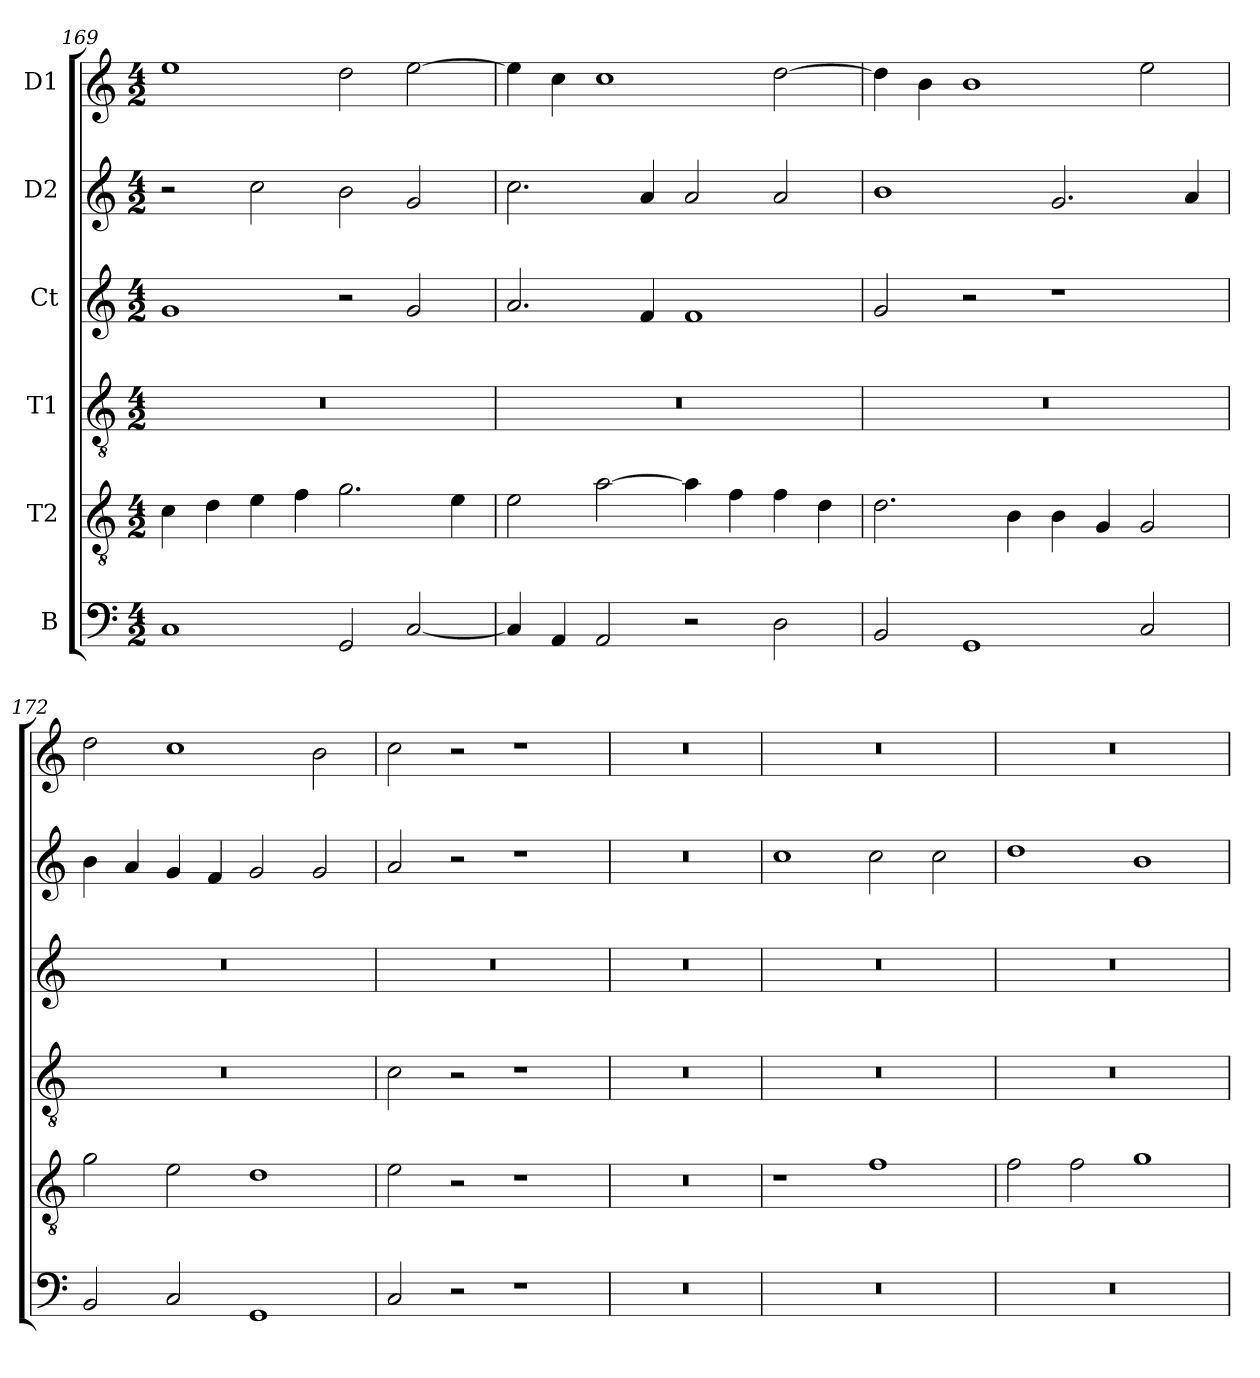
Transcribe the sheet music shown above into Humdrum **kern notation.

**kern	**kern	**kern	**kern	**kern	**kern
*part6	*part5	*part4	*part3	*part2	*part1
*staff6	*staff5	*staff4	*staff3	*staff2	*staff1
*I"B	*I"T2	*I"T1	*I"Ct	*I"D2	*I"D1
*clefF4	*clefGv2	*clefGv2	*clefG2	*clefG2	*clefG2
*	*ITrd7c12	*ITrd7c12	*	*	*
*k[]	*k[]	*k[]	*k[]	*k[]	*k[]
*C:	*C:	*C:	*C:	*C:	*C:
*M4/2	*M4/2	*M4/2	*M4/2	*M4/2	*M4/2
=169	=169	=169	=169	=169	=169
!	!	!LO:N:vis=1	!	!	!
1Ci	4Ci\	0r	1gi	2r	1eei
.	4Di\	.	.	.	.
.	4Ei\	.	.	2cci\	.
.	4Fi\	.	.	.	.
2GGi/	2.Gi\	.	2r	2bi\	2ddi\
[<2Ci/	.	.	2gi/	2gi/	[>2eei\
.	4Ei\	.	.	.	.
!!LO:PB:g=z
=170	=170	=170	=170	=170	=170
!	!	!LO:N:vis=1	!	!	!
4Ci/]	2Ei\	0r	2.ai/	2.cci\	4eei\]
4AAi/	.	.	.	.	4cci\
2AAi/	[>2Ai\	.	.	.	1cci
.	.	.	4fi/	4ai/	.
2r	4Ai\]	.	1fi	2ai/	.
.	4Fi\	.	.	.	.
2Di\	4Fi\	.	.	2ai/	[>2ddi\
.	4Di\	.	.	.	.
=171	=171	=171	=171	=171	=171
!	!	!LO:N:vis=1	!	!	!
2BBi/	2.Di\	0r	2gi/	1bi	4ddi\]
.	.	.	.	.	4bi\
1GGi	.	.	2r	.	1bi
.	4BBi\	.	.	.	.
.	4BBi\	.	1r	2.gi/	.
.	4GGi/	.	.	.	.
2Ci/	2GGi/	.	.	.	2eei\
.	.	.	.	4ai/	.
=172	=172	=172	=172	=172	=172
!	!	!LO:N:vis=1	!LO:N:vis=1	!	!
2BBi/	2Gi\	0r	0r	4bi\	2ddi\
.	.	.	.	4ai/	.
2Ci/	2Ei\	.	.	4gi/	1cci
.	.	.	.	4fi/	.
1GGi	1Di	.	.	2gi/	.
.	.	.	.	2gi/	2bi\
!!LO:PB:g=z
=173	=173	=173	=173	=173	=173
!	!	!	!LO:N:vis=1	!	!
2Ci/	2Ei\	2Ci\	0r	2ai/	2cci\
2r	2r	2r	.	2r	2r
1r	1r	1r	.	1r	1r
=174	=174	=174	=174	=174	=174
!LO:N:vis=1	!LO:N:vis=1	!LO:N:vis=1	!LO:N:vis=1	!LO:N:vis=1	!LO:N:vis=1
0r	0r	0r	0r	0r	0r
=175	=175	=175	=175	=175	=175
!LO:N:vis=1	!	!LO:N:vis=1	!LO:N:vis=1	!	!LO:N:vis=1
0r	1r	0r	0r	1cci	0r
.	1Fi	.	.	2cci\	.
.	.	.	.	2cci\	.
=176	=176	=176	=176	=176	=176
!LO:N:vis=1	!	!LO:N:vis=1	!LO:N:vis=1	!	!LO:N:vis=1
0r	2Fi\	0r	0r	1ddi	0r
.	2Fi\	.	.	.	.
.	1Gi	.	.	1bi	.
=	=	=	=	=	=
*-	*-	*-	*-	*-	*-
